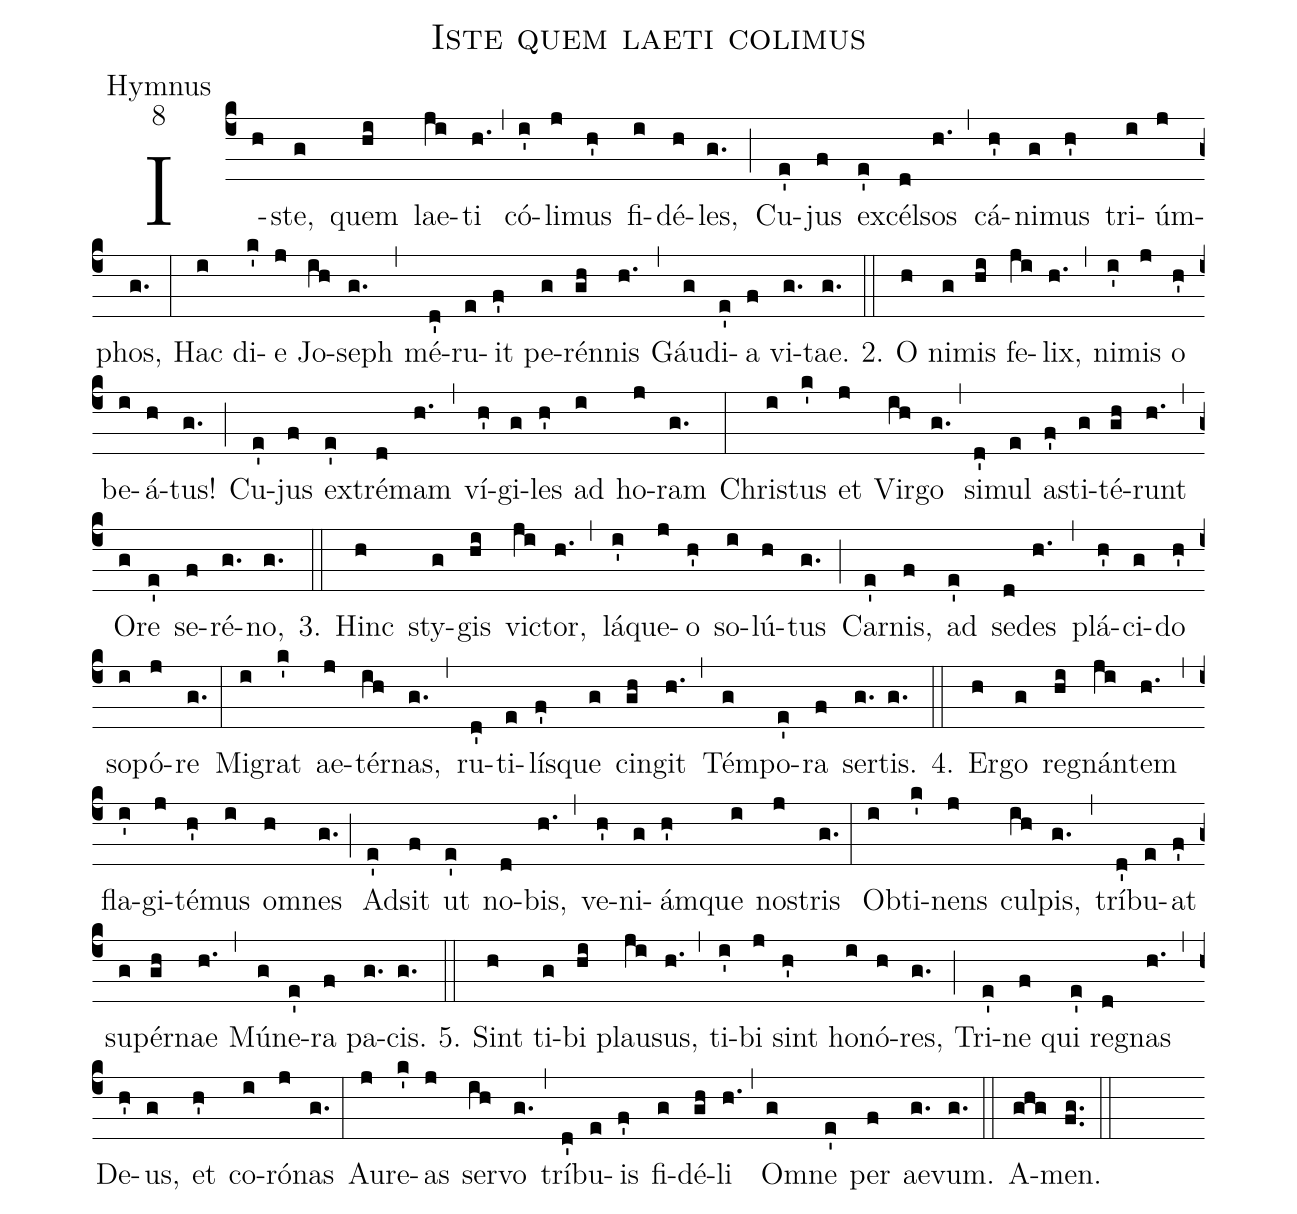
name:Iste quem laeti colimus;
office-part:Hymnus;
mode:8;
%%
(c4) I(h)ste,(g) quem(hi) lae(ji)ti(h.) (,) có(i')li(j)mus(h') fi(i)dé(h)les,(g.) (;) Cu(e')jus(f) ex(e')cél(d)sos(h.) (,) cá(h')ni(g)mus(h') tri(i)úm(j)phos,(g.) (:) Hac(i) di(k')e(j) Jo(ih)seph(g.) (,) mé(d')ru(e)it(f') pe(g)rén(gh)nis(h.) (,) Gáu(g)di(e')a(f) vi(g.)tae.(g.) 2.(::) O(h) ni(g)mis(hi) fe(ji)lix,(h.) (,) ni(i')mis(j) o(h') be(i)á(h)tus!(g.) (;) Cu(e')jus(f) ex(e')tré(d)mam(h.) (,) ví(h')gi(g)les(h') ad(i) ho(j)ram(g.) (:) Chri(i)stus(k') et(j) Vir(ih)go(g.) (,) si(d')mul(e) a(f')sti(g)té(gh)runt(h.) (,) O(g)re(e') se(f)ré(g.)no,(g.) 3.(::) Hinc(h) sty(g)gis(hi) vi(ji)ctor,(h.) (,) lá(i')que(j)o(h') so(i)lú(h)tus(g.) (;) Car(e')nis,(f) ad(e') se(d)des(h.) (,) plá(h')ci(g)do(h') so(i)pó(j)re(g.) (:) Mi(i)grat(k') ae(j)tér(ih)nas,(g.) (,) ru(d')ti(e)lí(f')sque(g) cin(gh)git(h.) (,) Tém(g)po(e')ra(f) ser(g.)tis.(g.) 4.(::) Er(h)go(g) re(hi)gnán(ji)tem(h.) (,) fla(i')gi(j)té(h')mus(i) o(h)mnes(g.) (;) Ad(e')sit(f) ut(e') no(d)bis,(h.) (,) ve(h')ni(g)ám(h')que(i) no(j)stris(g.) (:) Ob(i)ti(k')nens(j) cul(ih)pis,(g.) (,) trí(d')bu(e)at(f') su(g)pér(gh)nae(h.) (,) Mú(g)ne(e')ra(f) pa(g.)cis.(g.) 5.(::) Sint(h) ti(g)bi(hi) plau(ji)sus,(h.) (,) ti(i')bi(j) sint(h') ho(i)nó(h)res,(g.) (;) Tri(e')ne(f) qui(e') re(d)gnas(h.) (,) De(h')us,(g) et(h') co(i)ró(j)nas(g.) (:) Au(j)re(k')as(j) ser(ih)vo(g.) (,) trí(d')bu(e)is(f') fi(g)dé(gh)li(h.) (,) O(g)mne(e') per(f) ae(g.)vum.(g.) (::) A(ghg)men.(fg..) (::)
